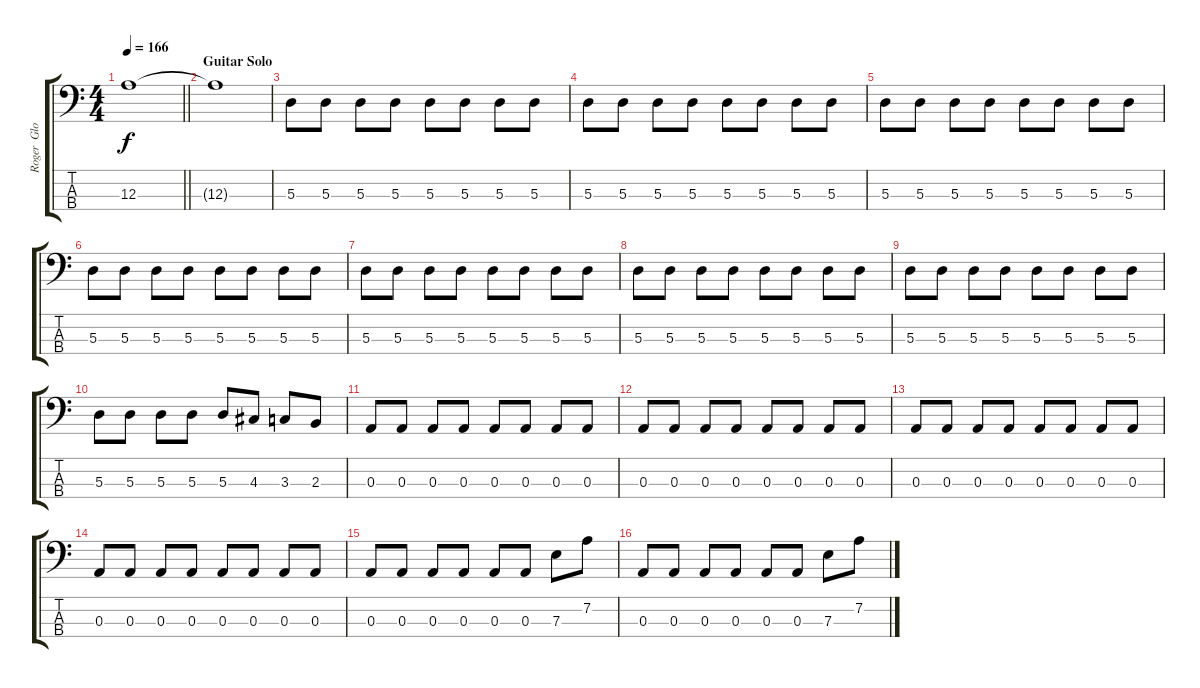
\track ("Roger  Glover" "Roger  Glo") {instrument electricbassfinger}
\staff {score tabs}
\tuning (G2 D2 A1 E1) {hide}
\ts (4 4)
\tempo 166
\clef f4
\barLineRight lightlight
\ks c
12.3.1{dy f} |
\section ("" "Guitar Solo")
12.3{t}.1 |
5.3.8 5.3.8 5.3.8 5.3.8 5.3.8 5.3.8 5.3.8 5.3.8 |
5.3.8 5.3.8 5.3.8 5.3.8 5.3.8 5.3.8 5.3.8 5.3.8 |
5.3.8 5.3.8 5.3.8 5.3.8 5.3.8 5.3.8 5.3.8 5.3.8 |
5.3.8 5.3.8 5.3.8 5.3.8 5.3.8 5.3.8 5.3.8 5.3.8 |
5.3.8 5.3.8 5.3.8 5.3.8 5.3.8 5.3.8 5.3.8 5.3.8 |
5.3.8 5.3.8 5.3.8 5.3.8 5.3.8 5.3.8 5.3.8 5.3.8 |
5.3.8 5.3.8 5.3.8 5.3.8 5.3.8 5.3.8 5.3.8 5.3.8 |
5.3.8 5.3.8 5.3.8 5.3.8 5.3.8 4.3.8 3.3.8 2.3.8 |
0.3.8 0.3.8 0.3.8 0.3.8 0.3.8 0.3.8 0.3.8 0.3.8 |
0.3.8 0.3.8 0.3.8 0.3.8 0.3.8 0.3.8 0.3.8 0.3.8 |
0.3.8 0.3.8 0.3.8 0.3.8 0.3.8 0.3.8 0.3.8 0.3.8 |
0.3.8 0.3.8 0.3.8 0.3.8 0.3.8 0.3.8 0.3.8 0.3.8 |
0.3.8 0.3.8 0.3.8 0.3.8 0.3.8 0.3.8 7.3.8 7.2.8 |
0.3.8 0.3.8 0.3.8 0.3.8 0.3.8 0.3.8 7.3.8 7.2.8
